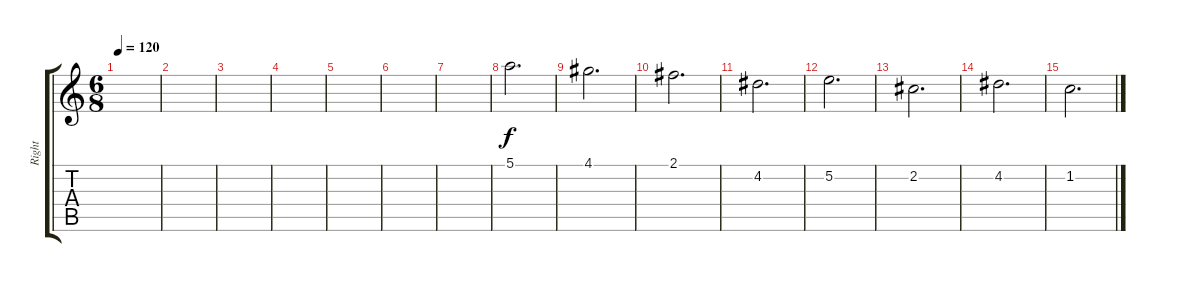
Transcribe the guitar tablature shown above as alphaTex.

\track ("Right" "Right") {instrument acousticguitarsteel}
\staff {score tabs}
\tuning (E4 B3 G3 D3 A2 E2) {hide}
\ts (6 8)
\tempo 120
\clef g2
\ks c
|
|
|
|
|
|
|
5.1.2{d} |
4.1.2{d} |
2.1.2{d} |
4.2.2{d} |
5.2.2{d} |
2.2.2{d} |
4.2.2{d} |
1.2.2{d}
